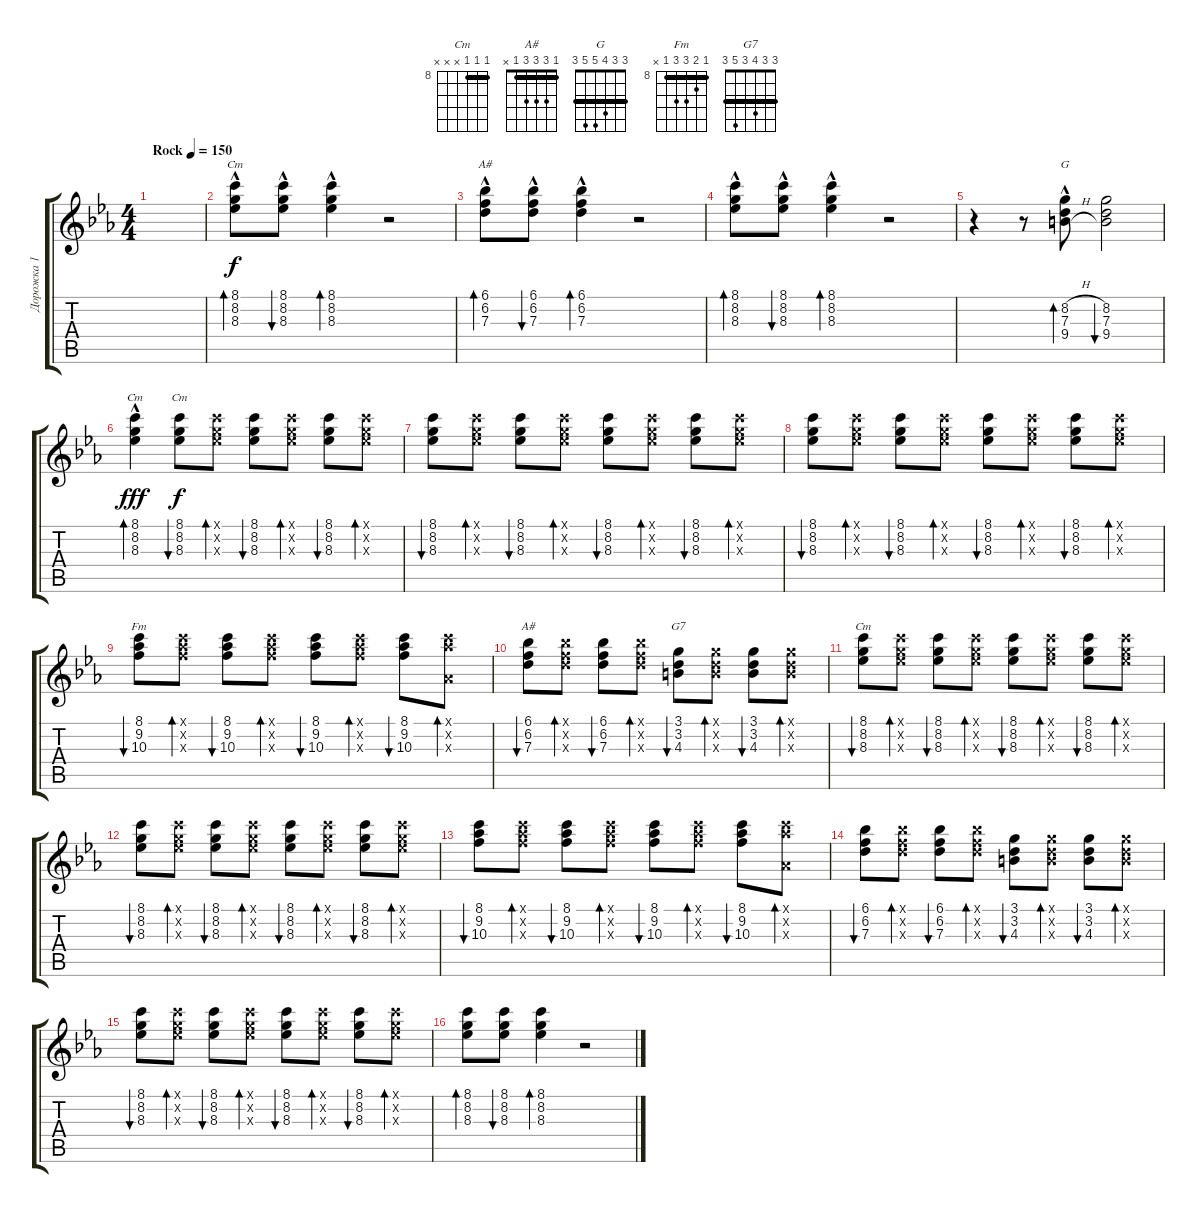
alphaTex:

\track ("Дорожка 1" "Дорожка 1") {instrument acousticguitarsteel}
\staff {score tabs}
\tuning (E4 B3 G3 D3 A2 E2) {hide}
\chord ("Cm" 8 8 8 10 10 8) {firstfret 8 barre 8}
\chord ("A#" 6 6 7 8 8 6) {firstfret 6 barre 6}
\chord ("G" 3 3 4 5 5 3) {barre 3}
\chord ("Cm" 8 8 8 10 x x) {firstfret 8 barre 8}
\chord ("Cm" 3 4 5 5 x x)
\chord ("Fm" 8 9 10 10 8 x) {firstfret 8 barre 8}
\chord ("A#" 1 3 3 3 1 x) {barre 1}
\chord ("G7" 3 3 4 3 5 3) {barre 3}
\chord ("Cm" 8 8 8 x x x) {firstfret 8 barre 8}
\ts (4 4)
\tempo (150 "Rock")
\clef g2
\ks cminor
|
(8.1{hac} 8.2{hac} 8.3{hac}).8{bd 60 ch "Cm"} (8.1{hac} 8.2{hac} 8.3{hac}).8{bu 60} (8.1{hac} 8.2{hac} 8.3{hac}).4{bd 60} r.2 |
(6.1{hac} 6.2{hac} 7.3{hac}).8{bd 60 ch "A#"} (6.1{hac} 6.2{hac} 7.3{hac}).8{bu 60} (6.1{hac} 6.2{hac} 7.3{hac}).4{bd 60} r.2 |
(8.1{hac} 8.2{hac} 8.3{hac}).8{bd 60} (8.1{hac} 8.2{hac} 8.3{hac}).8{bu 60} (8.1{hac} 8.2{hac} 8.3{hac}).4{bd 60} r.2 |
r.4 r.8 (8.2{h hac} 7.3{h hac} 9.4{h hac}).8{bd 60 ch "G"} (8.2 7.3 9.4).2{bu 60 dy f} |
(8.1{hac} 8.2{hac} 8.3{hac}).4{bd 60 ch "Cm" dy fff} (8.1 8.2 8.3).8{bu 60 ch "Cm" dy f} (8.1{x} 8.2{x} 8.3{x}).8{bd 60} (8.1 8.2 8.3).8{bu 60} (8.1{x} 8.2{x} 8.3{x}).8{bd 60} (8.1 8.2 8.3).8{bu 60} (8.1{x} 8.2{x} 8.3{x}).8{bd 60} |
(8.1 8.2 8.3).8{bu 60} (8.1{x} 8.2{x} 8.3{x}).8{bd 60} (8.1 8.2 8.3).8{bu 60} (8.1{x} 8.2{x} 8.3{x}).8{bd 60} (8.1 8.2 8.3).8{bu 60} (8.1{x} 8.2{x} 8.3{x}).8{bd 60} (8.1 8.2 8.3).8{bu 60} (8.1{x} 8.2{x} 8.3{x}).8{bd 60} |
(8.1 8.2 8.3).8{bu 60} (8.1{x} 8.2{x} 8.3{x}).8{bd 60} (8.1 8.2 8.3).8{bu 60} (8.1{x} 8.2{x} 8.3{x}).8{bd 60} (8.1 8.2 8.3).8{bu 60} (8.1{x} 8.2{x} 8.3{x}).8{bd 60} (8.1 8.2 8.3).8{bu 60} (8.1{x} 8.2{x} 8.3{x}).8{bd 60} |
(8.1 9.2 10.3).8{bu 60 ch "Fm"} (8.1{x} 9.2{x} 10.3{x}).8{bd 60} (8.1 9.2 10.3).8{bu 60} (8.1{x} 9.2{x} 10.3{x}).8{bd 60} (8.1 9.2 10.3).8{bu 60} (8.1{x} 9.2{x} 10.3{x}).8{bd 60} (8.1 9.2 10.3).8{bu 60} (8.1{x} 9.2{x} 1.3{x}).8{bd 60} |
(6.1 6.2 7.3).8{bu 60 ch "A#"} (6.1{x} 6.2{x} 7.3{x}).8{bd 60} (6.1 6.2 7.3).8{bu 60} (6.1{x} 6.2{x} 7.3{x}).8{bd 60} (3.1 3.2 4.3).8{bu 60 ch "G7"} (3.1{x} 3.2{x} 4.3{x}).8{bd 60} (3.1 3.2 4.3).8{bu 60} (3.1{x} 3.2{x} 4.3{x}).8{bd 60} |
(8.1 8.2 8.3).8{bu 60 ch "Cm"} (8.1{x} 8.2{x} 8.3{x}).8{bd 60} (8.1 8.2 8.3).8{bu 60} (8.1{x} 8.2{x} 8.3{x}).8{bd 60} (8.1 8.2 8.3).8{bu 60} (8.1{x} 8.2{x} 8.3{x}).8{bd 60} (8.1 8.2 8.3).8{bu 60} (8.1{x} 8.2{x} 8.3{x}).8{bd 60} |
(8.1 8.2 8.3).8{bu 60} (8.1{x} 8.2{x} 8.3{x}).8{bd 60} (8.1 8.2 8.3).8{bu 60} (8.1{x} 8.2{x} 8.3{x}).8{bd 60} (8.1 8.2 8.3).8{bu 60} (8.1{x} 8.2{x} 8.3{x}).8{bd 60} (8.1 8.2 8.3).8{bu 60} (8.1{x} 8.2{x} 8.3{x}).8{bd 60} |
(8.1 9.2 10.3).8{bu 60} (8.1{x} 9.2{x} 10.3{x}).8{bd 60} (8.1 9.2 10.3).8{bu 60} (8.1{x} 9.2{x} 10.3{x}).8{bd 60} (8.1 9.2 10.3).8{bu 60} (8.1{x} 9.2{x} 10.3{x}).8{bd 60} (8.1 9.2 10.3).8{bu 60} (8.1{x} 9.2{x} 1.3{x}).8{bd 60} |
(6.1 6.2 7.3).8{bu 60} (6.1{x} 6.2{x} 7.3{x}).8{bd 60} (6.1 6.2 7.3).8{bu 60} (6.1{x} 6.2{x} 7.3{x}).8{bd 60} (3.1 3.2 4.3).8{bu 60} (3.1{x} 3.2{x} 4.3{x}).8{bd 60} (3.1 3.2 4.3).8{bu 60} (3.1{x} 3.2{x} 4.3{x}).8{bd 60} |
(8.1 8.2 8.3).8{bu 60} (8.1{x} 8.2{x} 8.3{x}).8{bd 60} (8.1 8.2 8.3).8{bu 60} (8.1{x} 8.2{x} 8.3{x}).8{bd 60} (8.1 8.2 8.3).8{bu 60} (8.1{x} 8.2{x} 8.3{x}).8{bd 60} (8.1 8.2 8.3).8{bu 60} (8.1{x} 8.2{x} 8.3{x}).8{bd 60} |
(8.1 8.2 8.3).8{bd 60} (8.1 8.2 8.3).8{bu 60} (8.1 8.2 8.3).4{bd 60} r.2
